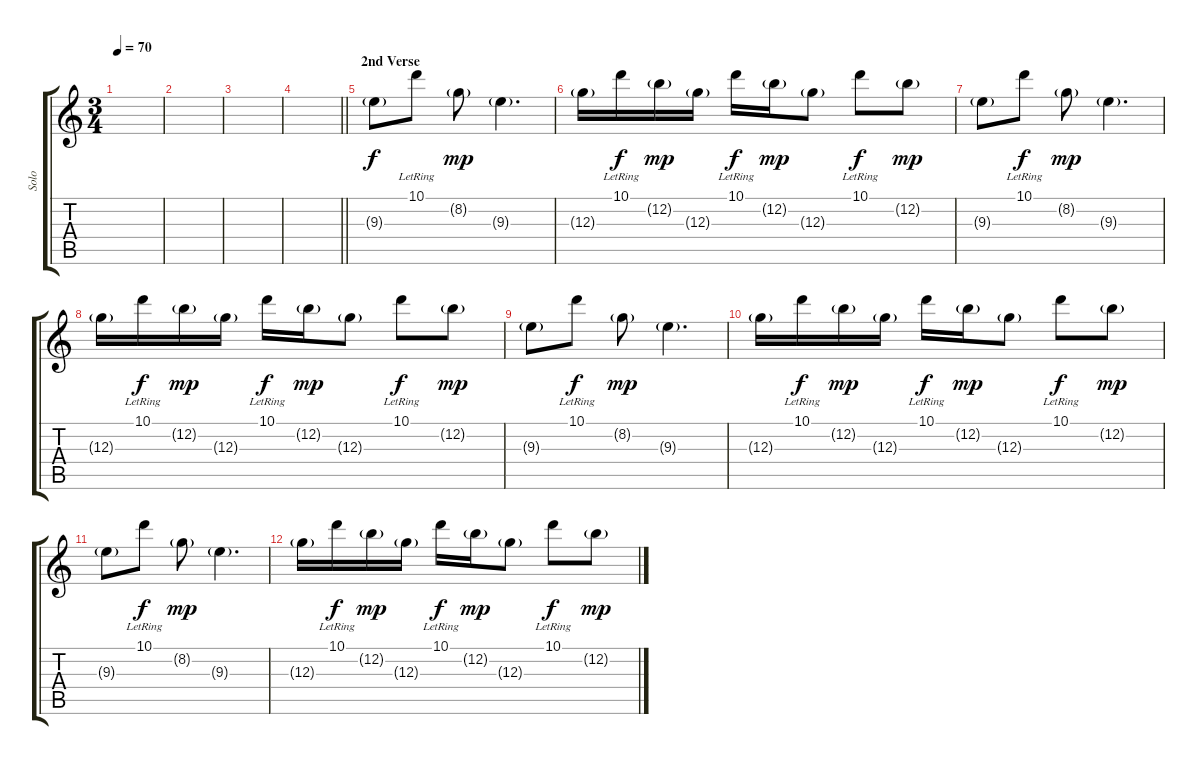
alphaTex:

\track ("Solo" "Solo") {instrument acousticguitarsteel}
\staff {score tabs}
\tuning (E4 B3 G3 D3 A2 E2) {hide}
\ts (3 4)
\tempo 70
\clef g2
\ks c
|
|
|
\barLineRight lightlight
|
\section ("" "2nd Verse")
9.3{g}.8 10.1{lr}.8{dy f} 8.2{g}.8{dy mp} 9.3{g}.4{d} |
12.3{g}.16 10.1{lr}.16{dy f} 12.2{g}.16{dy mp} 12.3{g}.16 10.1{lr}.16{dy f} 12.2{g}.16{dy mp} 12.3{g}.8 10.1{lr}.8{dy f} 12.2{g}.8{dy mp} |
9.3{g}.8 10.1{lr}.8{dy f} 8.2{g}.8{dy mp} 9.3{g}.4{d} |
12.3{g}.16 10.1{lr}.16{dy f} 12.2{g}.16{dy mp} 12.3{g}.16 10.1{lr}.16{dy f} 12.2{g}.16{dy mp} 12.3{g}.8 10.1{lr}.8{dy f} 12.2{g}.8{dy mp} |
9.3{g}.8 10.1{lr}.8{dy f} 8.2{g}.8{dy mp} 9.3{g}.4{d} |
12.3{g}.16 10.1{lr}.16{dy f} 12.2{g}.16{dy mp} 12.3{g}.16 10.1{lr}.16{dy f} 12.2{g}.16{dy mp} 12.3{g}.8 10.1{lr}.8{dy f} 12.2{g}.8{dy mp} |
9.3{g}.8 10.1{lr}.8{dy f} 8.2{g}.8{dy mp} 9.3{g}.4{d} |
12.3{g}.16 10.1{lr}.16{dy f} 12.2{g}.16{dy mp} 12.3{g}.16 10.1{lr}.16{dy f} 12.2{g}.16{dy mp} 12.3{g}.8 10.1{lr}.8{dy f} 12.2{g}.8{dy mp}
